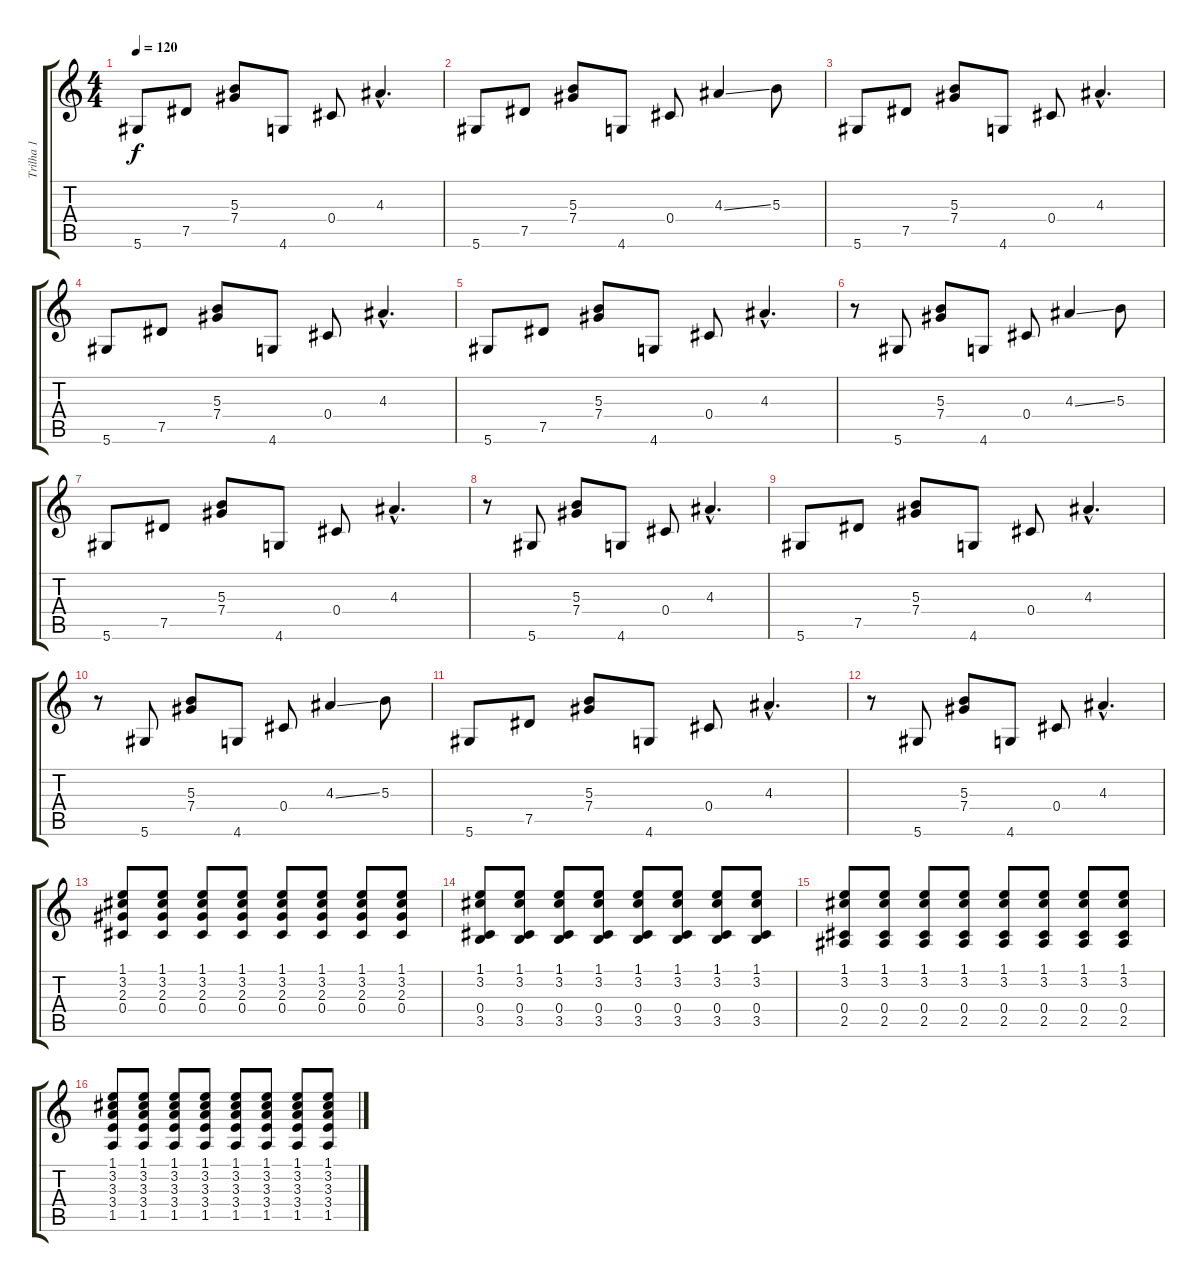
\track ("Trilha 1" "Trilha 1") {instrument acousticguitarnylon}
\staff {score tabs}
\tuning (Eb4 Bb3 Gb3 Db3 Ab2 Eb2) {hide}
\ts (4 4)
\tempo 120
\clef g2
\ks c
5.6.8{dy f instrument acousticguitarnylon} 7.5.8 (5.3 7.4).8 4.6.8 0.4.8 4.3{hac}.4{d} |
5.6.8 7.5.8 (5.3 7.4).8 4.6.8 0.4.8 4.3{ss}.4 5.3.8 |
5.6.8 7.5.8 (5.3 7.4).8 4.6.8 0.4.8 4.3{hac}.4{d} |
5.6.8 7.5.8 (5.3 7.4).8 4.6.8 0.4.8 4.3{hac}.4{d} |
5.6.8 7.5.8 (5.3 7.4).8 4.6.8 0.4.8 4.3{hac}.4{d} |
r.8 5.6.8 (5.3 7.4).8 4.6.8 0.4.8 4.3{ss}.4 5.3.8 |
5.6.8 7.5.8 (5.3 7.4).8 4.6.8 0.4.8 4.3{hac}.4{d} |
r.8 5.6.8 (5.3 7.4).8 4.6.8 0.4.8 4.3{hac}.4{d} |
5.6.8 7.5.8 (5.3 7.4).8 4.6.8 0.4.8 4.3{hac}.4{d} |
r.8 5.6.8 (5.3 7.4).8 4.6.8 0.4.8 4.3{ss}.4 5.3.8 |
5.6.8 7.5.8 (5.3 7.4).8 4.6.8 0.4.8 4.3{hac}.4{d} |
r.8 5.6.8 (5.3 7.4).8 4.6.8 0.4.8 4.3{hac}.4{d} |
(1.1 3.2 2.3 0.4).8 (1.1 3.2 2.3 0.4).8 (1.1 3.2 2.3 0.4).8 (1.1 3.2 2.3 0.4).8 (1.1 3.2 2.3 0.4).8 (1.1 3.2 2.3 0.4).8 (1.1 3.2 2.3 0.4).8 (1.1 3.2 2.3 0.4).8 |
(1.1 3.2 0.4 3.5).8 (1.1 3.2 0.4 3.5).8 (1.1 3.2 0.4 3.5).8 (1.1 3.2 0.4 3.5).8 (1.1 3.2 0.4 3.5).8 (1.1 3.2 0.4 3.5).8 (1.1 3.2 0.4 3.5).8 (1.1 3.2 0.4 3.5).8 |
(1.1 3.2 0.4 2.5).8 (1.1 3.2 0.4 2.5).8 (1.1 3.2 0.4 2.5).8 (1.1 3.2 0.4 2.5).8 (1.1 3.2 0.4 2.5).8 (1.1 3.2 0.4 2.5).8 (1.1 3.2 0.4 2.5).8 (1.1 3.2 0.4 2.5).8 |
(1.1 3.2 3.3 3.4 1.5).8 (1.1 3.2 3.3 3.4 1.5).8 (1.1 3.2 3.3 3.4 1.5).8 (1.1 3.2 3.3 3.4 1.5).8 (1.1 3.2 3.3 3.4 1.5).8 (1.1 3.2 3.3 3.4 1.5).8 (1.1 3.2 3.3 3.4 1.5).8 (1.1 3.2 3.3 3.4 1.5).8
